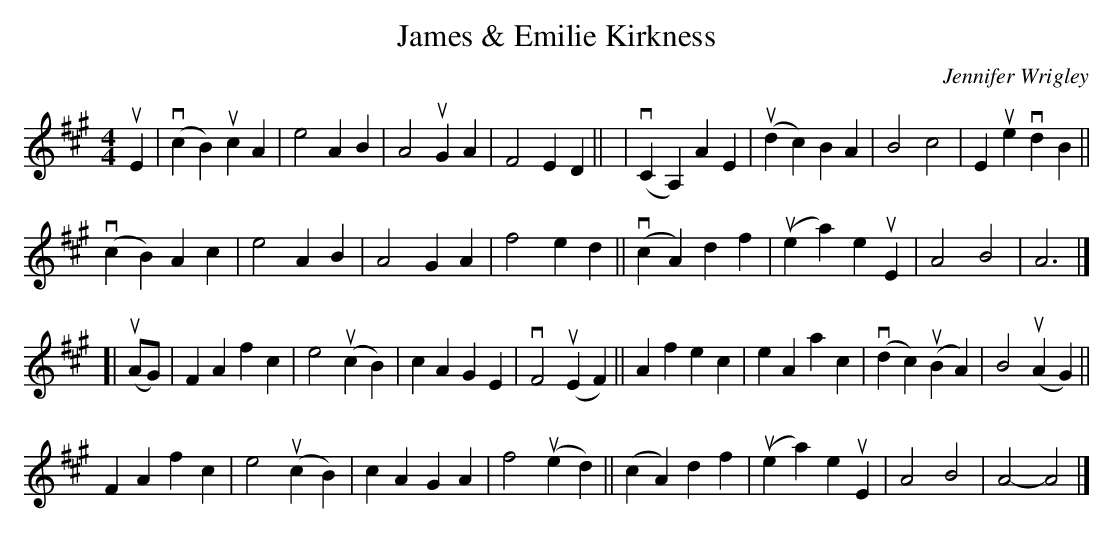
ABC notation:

X:1
T: James & Emilie Kirkness
C: Jennifer Wrigley
M: 4/4
L: 1/4
K: A
uE |\
(vcB) ucA | e2 AB | A2 uGA | F2 ED ||\
| (vCA,) AE | (udc) BA | B2 c2 | Eue vdB ||
(vcB) Ac | e2 AB | A2 GA | f2 ed ||\
(vcA) df | (uea) euE | A2 B2 | A3 |]
[| (uA/G/) |\
FA fc | e2 (ucB) | cA GE | vF2 (uEF) ||\
Af ec | eA ac | (vdc) (uBA) | B2 (uAG) ||
FA fc | e2 (ucB) | cA GA | f2 (ued) ||\
(cA) df | (uea) euE | A2 B2 | A2- A2 |]
